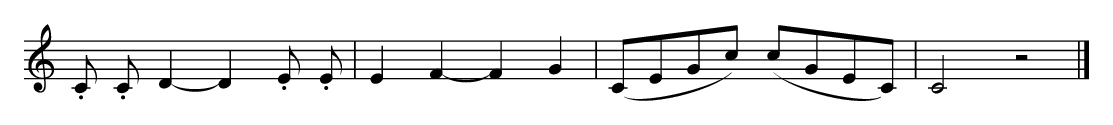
X:1
L: 1/4
K: C
.C/ .C/ D - D .E/ .E/ | E F - F G | (C/E/G/c/) (c/G/E/C/) | C2 z2 |]
